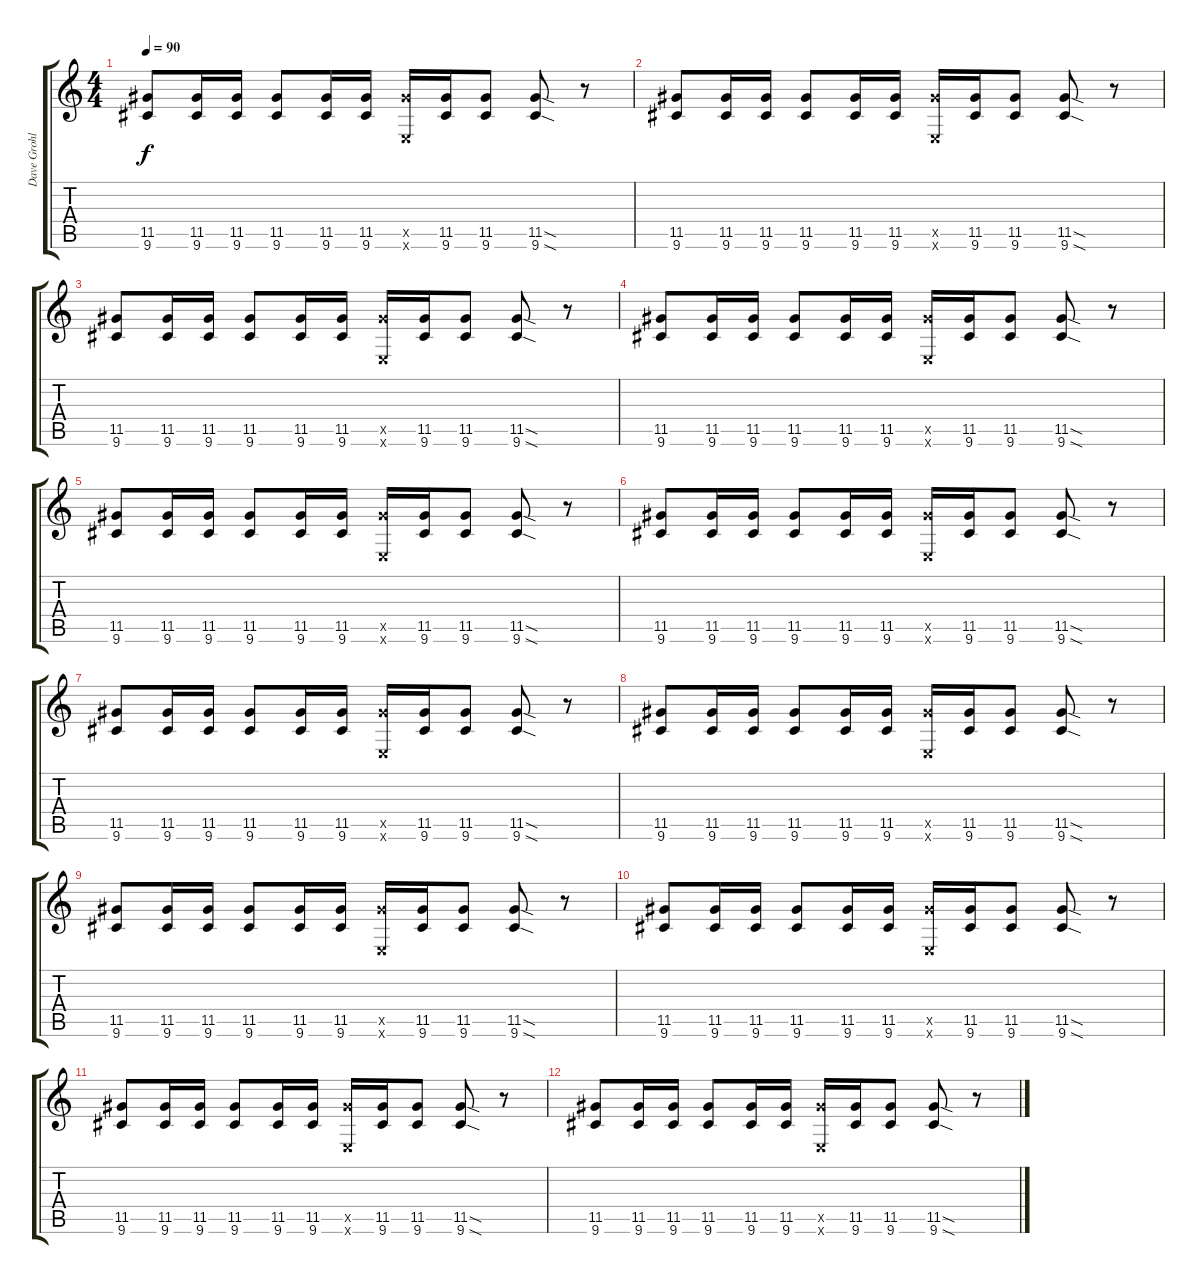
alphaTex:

\track ("Dave Grohl" "Dave Grohl") {instrument overdrivenguitar}
\staff {score tabs}
\tuning (E4 B3 G3 D3 A2 E2) {hide}
\ts (4 4)
\tempo 90
\clef g2
\ks c
(11.5 9.6).8{dy f} (11.5 9.6).16 (11.5 9.6).16 (11.5 9.6).8 (11.5 9.6).16 (11.5 9.6).16 (11.5{x} 0.6{x}).16 (11.5 9.6).16 (11.5 9.6).8 (11.5{sod} 9.6{sod}).8 r.8 |
(11.5 9.6).8 (11.5 9.6).16 (11.5 9.6).16 (11.5 9.6).8 (11.5 9.6).16 (11.5 9.6).16 (11.5{x} 0.6{x}).16 (11.5 9.6).16 (11.5 9.6).8 (11.5{sod} 9.6{sod}).8 r.8 |
(11.5 9.6).8 (11.5 9.6).16 (11.5 9.6).16 (11.5 9.6).8 (11.5 9.6).16 (11.5 9.6).16 (11.5{x} 0.6{x}).16 (11.5 9.6).16 (11.5 9.6).8 (11.5{sod} 9.6{sod}).8 r.8 |
(11.5 9.6).8 (11.5 9.6).16 (11.5 9.6).16 (11.5 9.6).8 (11.5 9.6).16 (11.5 9.6).16 (11.5{x} 0.6{x}).16 (11.5 9.6).16 (11.5 9.6).8 (11.5{sod} 9.6{sod}).8 r.8 |
(11.5 9.6).8 (11.5 9.6).16 (11.5 9.6).16 (11.5 9.6).8 (11.5 9.6).16 (11.5 9.6).16 (11.5{x} 0.6{x}).16 (11.5 9.6).16 (11.5 9.6).8 (11.5{sod} 9.6{sod}).8 r.8 |
(11.5 9.6).8 (11.5 9.6).16 (11.5 9.6).16 (11.5 9.6).8 (11.5 9.6).16 (11.5 9.6).16 (11.5{x} 0.6{x}).16 (11.5 9.6).16 (11.5 9.6).8 (11.5{sod} 9.6{sod}).8 r.8 |
(11.5 9.6).8 (11.5 9.6).16 (11.5 9.6).16 (11.5 9.6).8 (11.5 9.6).16 (11.5 9.6).16 (11.5{x} 0.6{x}).16 (11.5 9.6).16 (11.5 9.6).8 (11.5{sod} 9.6{sod}).8 r.8 |
(11.5 9.6).8 (11.5 9.6).16 (11.5 9.6).16 (11.5 9.6).8 (11.5 9.6).16 (11.5 9.6).16 (11.5{x} 0.6{x}).16 (11.5 9.6).16 (11.5 9.6).8 (11.5{sod} 9.6{sod}).8 r.8 |
(11.5 9.6).8 (11.5 9.6).16 (11.5 9.6).16 (11.5 9.6).8 (11.5 9.6).16 (11.5 9.6).16 (11.5{x} 0.6{x}).16 (11.5 9.6).16 (11.5 9.6).8 (11.5{sod} 9.6{sod}).8 r.8 |
(11.5 9.6).8 (11.5 9.6).16 (11.5 9.6).16 (11.5 9.6).8 (11.5 9.6).16 (11.5 9.6).16 (11.5{x} 0.6{x}).16 (11.5 9.6).16 (11.5 9.6).8 (11.5{sod} 9.6{sod}).8 r.8 |
(11.5 9.6).8 (11.5 9.6).16 (11.5 9.6).16 (11.5 9.6).8 (11.5 9.6).16 (11.5 9.6).16 (11.5{x} 0.6{x}).16 (11.5 9.6).16 (11.5 9.6).8 (11.5{sod} 9.6{sod}).8 r.8 |
(11.5 9.6).8 (11.5 9.6).16 (11.5 9.6).16 (11.5 9.6).8 (11.5 9.6).16 (11.5 9.6).16 (11.5{x} 0.6{x}).16 (11.5 9.6).16 (11.5 9.6).8 (11.5{sod} 9.6{sod}).8 r.8
